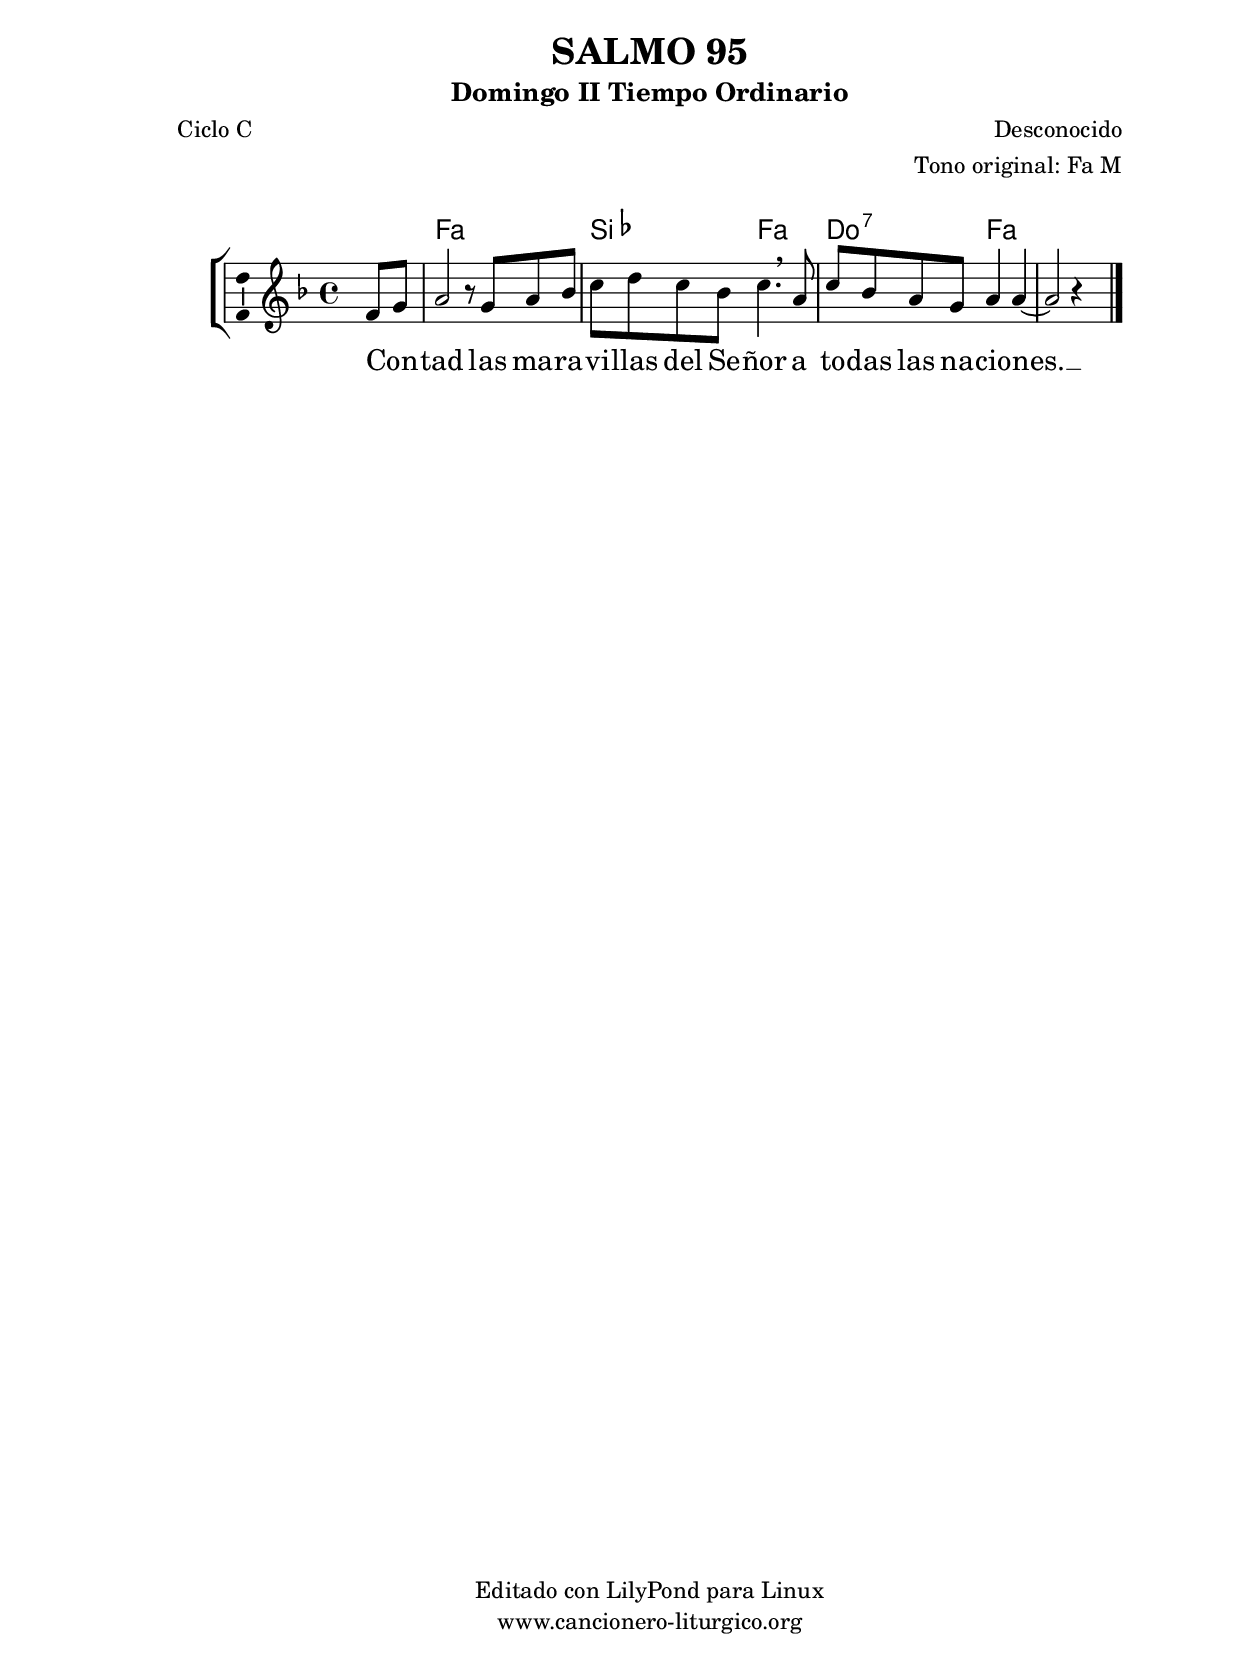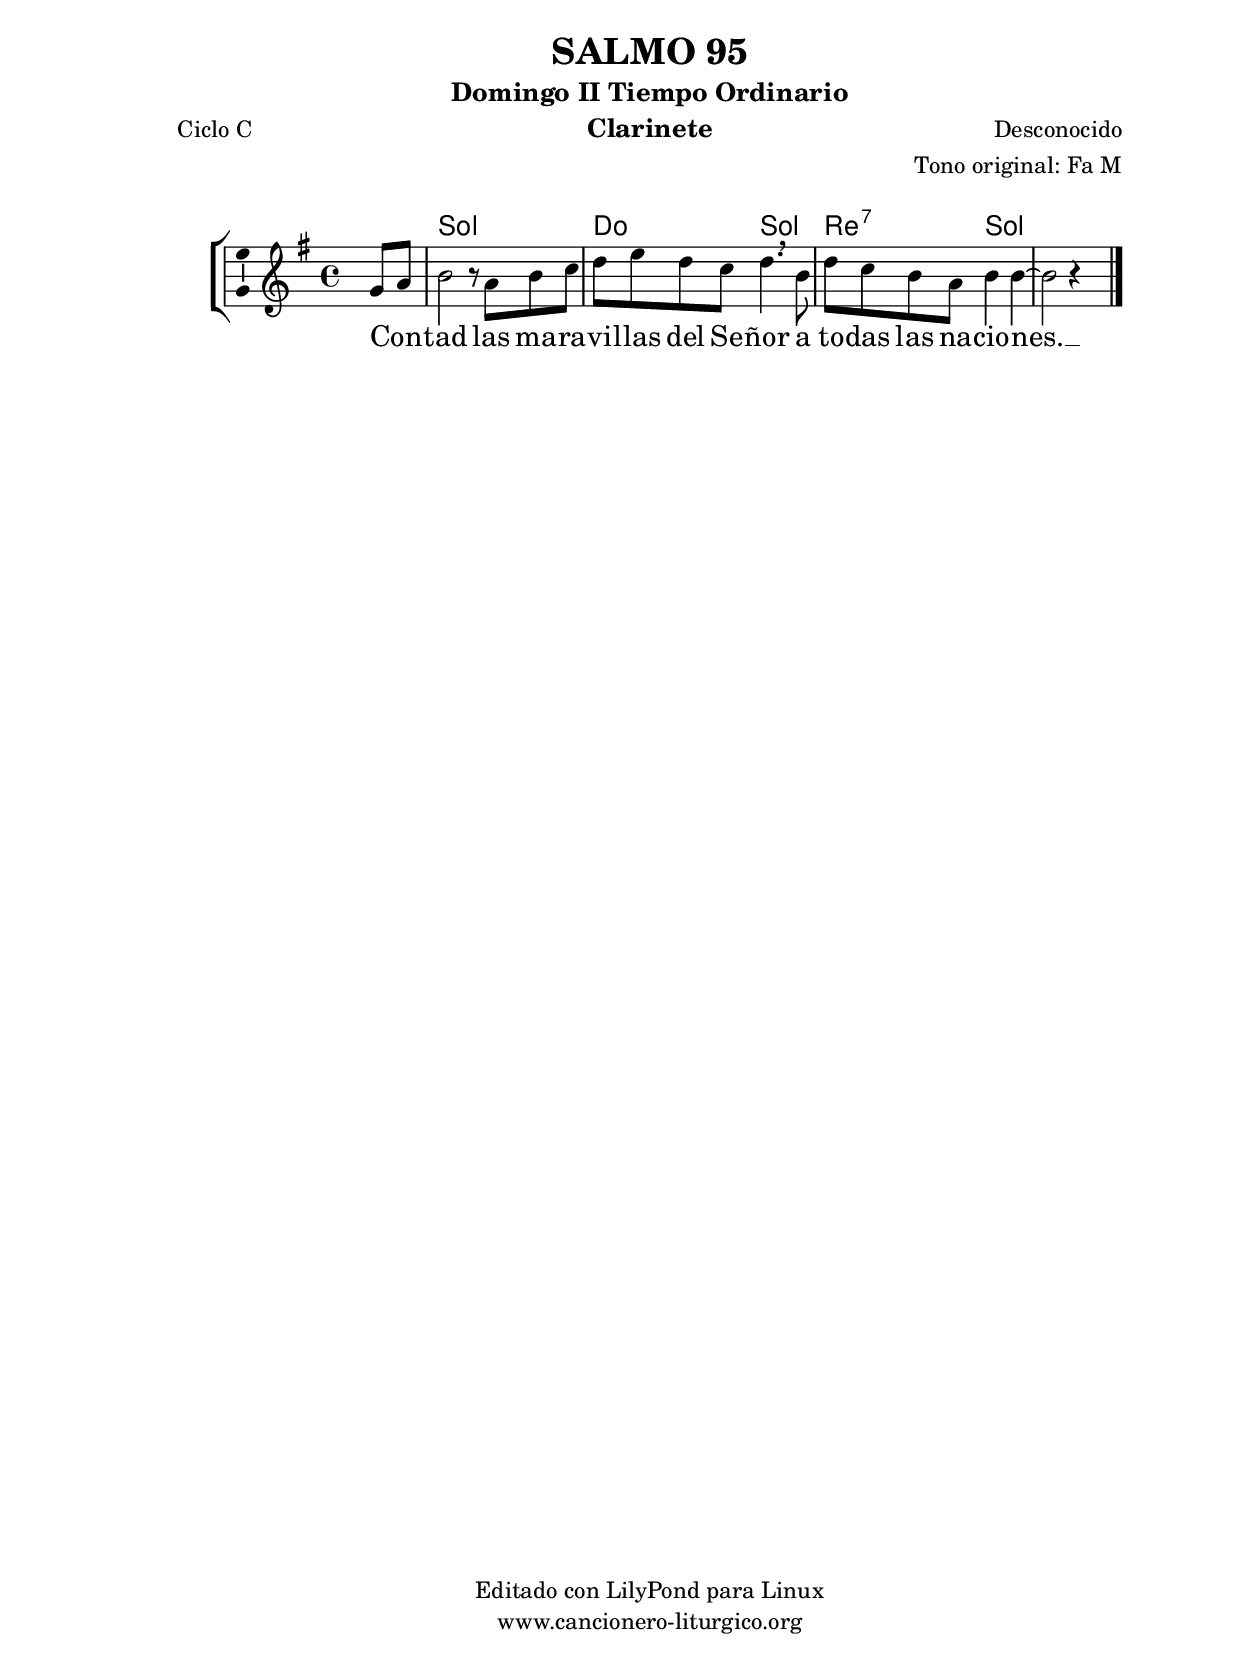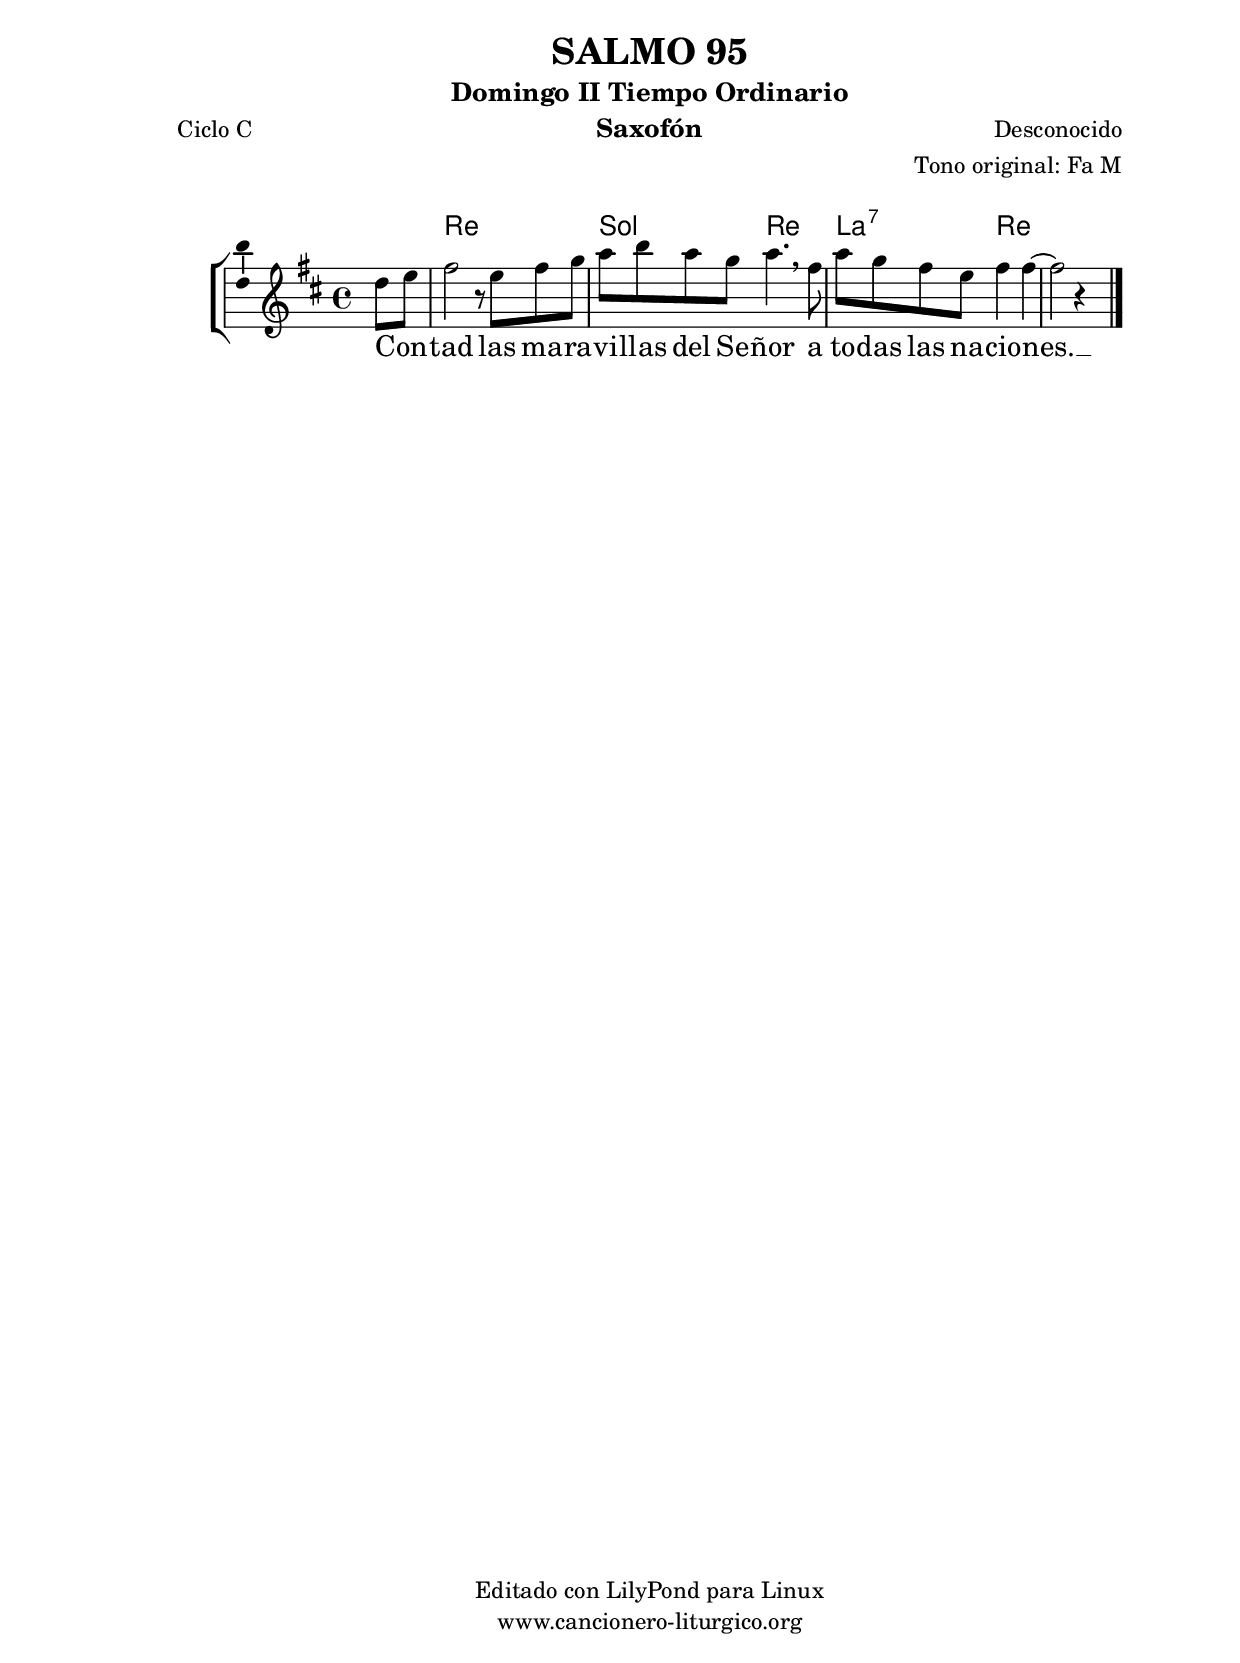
%
%para convertir .midi en .wav:
%timidity filename.midi -Ow -o finename.wav
%
%
%Para convertir de .wav a .mp3:
%lame -h -m j filename.wav
%
%
%para escuchar el midi:
%timidity nombrefichero.midi
%


%versión de lilypond para la que se ha escrito esta partitura:
\version "2.16.0"

	%Tamaño papel
	#(set-default-paper-size "a4")
	%Tamaño partitura
	#(set-global-staff-size 20)
	%No responde al pulsar sobre una nota
	#(ly:set-option 'point-and-click #f)

%parámetros del encabezamiento:
\header {
	title = "SALMO 95"
	subtitle = "Domingo II Tiempo Ordinario"
	composer = "Desconocido"
	poet = "Ciclo C"
	meter = ""
	arranger = "Tono original: Fa M"
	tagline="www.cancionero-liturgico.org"
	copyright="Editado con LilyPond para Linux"
	}

%parámetros asociados al papel:
\paper  {
	oddHeaderMarkup = \markup {\fill-line { \on-the-fly #not-first-page \fromproperty #'header:title \on-the-fly #not-first-page \fromproperty #'header:composer }}
	evenHeaderMarkup = \markup {\fill-line { \fromproperty #'header:composer \fromproperty #'header:title }}
	#(set-paper-size "a4")
	print-page-number = ##f
	first-page-number = 1
	print-first-page-number = ##f
%	head-separation = 3.0 \cm
	top-margin = 2.0 \cm
	bottom-margin = 0.5\cm
%%%	bottom-margin = -1.0\cm
	left-margin = 3.0 \cm
	line-width = 16.0 \cm 
	indent = 8\mm
	interscoreline = 2.\mm
	between-system-space = 15\mm
%	para que las partituras no llenen la hoja:
	ragged-bottom = ##t
%	idem para la última hoja:
	ragged-last-bottom = ##f
%	para que las partituras llenen el ancho del papel:
	ragged-last = ##f
	after-title-space = 2.5 \cm
%page-count=1
%system-count=8

	%Flexible Vertical Spacing
%	markup-markup-spacing =
%	#'((basic-distance . 15) (minimum-distance . 15) (padding . 3))
	markup-system-spacing =
	#'((basic-distance . 15) (minimum-distance . 15) (padding . 3))
	system-system-spacing =
	#'((basic-distance . 15) (minimum-distance . 15) (padding . 3))
	score-system-spacing =
	#'((basic-distance . 15) (minimum-distance . 15) (padding . 5))
%	top-system-spacing = % header
%	#'((basic-distance . 8) (minimum-distance . 0) (padding . 3))
%	top-markup-spacing =
%	#'((basic-distance . 20) (minimum-distance . 20) (padding . 3))
	last-bottom-spacing = % footer
	#'((basic-distance . 5) (minimum-distance . 5) (padding . 3))
%	score-markup-spacing =
%	#'((basic-distance . 16) (minimum-distance . 13) (padding . 3))

	}


%parámetros que afectan a toda la partitura:
global =  {
	%clave de sol (G):
	\clef G
	%armadura:
%	\transpose e f
	\key f \major
	\tempo 4=100
	\set Score.tempoHideNote = ##t
	}


acordes = {
	\italianChords
	\chordmode {
%	\transpose e f
{
s1
f2 s bes f c:7 f s s
	}
	}
}


melodia = 
%	\transpose e f
{
	\relative c'{
	\time 4/4

s2 s4 f8 g
a2 r8 g8 a bes
c8 d c bes c4. \breathe a8
c8 bes a g a4 a~
a2 r4 s4

	\bar "|."
	}
	}


texto = \lyricmode {
Con -- _ tad las ma -- ra -- vi -- llas del Se -- ñor a to -- das las na -- cio -- nes. __
	}


acordesStaff = \context ChordNames = acordesStaff <<
	\set chordChanges = ##t
	\acordes
	>>


vozStaff = \context Voice = vozStaff
\with {\consists "Ambitus_engraver"}
<<
%	\set Staff.instrumentName = ""
%	\set Staff.shortInstrumentName = ""
%	\set Staff.midiInstrument = #"clarinet"
%	\set Staff.midiInstrument = #"cello"
%	\set Staff.midiInstrument = #"flute"
	\set Staff.midiInstrument = #"electric guitar (jazz)"
%	\set Staff.midiInstrument = #"english horn"
%	\set Staff.midiInstrument = #"violin"
%	\set Staff.midiInstrument = #"glockenspiel"
	\set Staff.midiMinimumVolume = #0.7
	\set Staff.midiMaximumVolume = #0.9
	\global
	\melodia
	>>


textoStaff = \context Lyrics = textoStaff <<
	\lyricsto vozStaff \texto
	>>

\book {
	\score {
		\context ChoirStaff {
			\override StaffGroup.SystemStartBracket #'collapse-height = #1
			\override Score.SystemStartBar #'collapse-height = #1
			<<
			\acordesStaff
			\vozStaff
			\textoStaff
			>>
			}
		\layout {
	    		\context {
				\Lyrics
				\override LyricText #'font-size = #2
				}
	   		 \context {
				\Score
				%fontSize = #3
				\override StaffSymbol #'staff-space = #(magstep +3)
				%\override Beam #'thickness = #0.55
				%\override SpacingSpanner #'spacing-increment = #1.0
				%\override Slur #'height-limit = #1.5
				}
			}
		}
	\score {
		\unfoldRepeats
		\context ChoirStaff {
			<<
			\acordesStaff
			\vozStaff
			>>
			}
		\midi {
	  		\context {
	  			\Score
				tempoWholesPerMinute = #(ly:make-moment 70 4)
				}
			}
		}
	}

%Partitura para clarinete
#(define output-suffix "C")
\book {
	\header{
		instrument = "Clarinete"
		}
	\score {
		\context ChoirStaff {
			\override StaffGroup.SystemStartBracket #'collapse-height = #1
			\override Score.SystemStartBar #'collapse-height = #1
\transpose c d
			<<
			\acordesStaff
			\vozStaff
			\textoStaff
			>>
			}
		\layout {
	    		\context {
				\Lyrics
				\override LyricText #'font-size = #2
				}
	   		 \context {
				\Score
				%fontSize = #3
				\override StaffSymbol #'staff-space = #(magstep +3)
				%\override Beam #'thickness = #0.55
				%\override SpacingSpanner #'spacing-increment = #1.0
				%\override Slur #'height-limit = #1.5
				}
			}
		}
	}

%Partitura para saxofón
#(define output-suffix "S")
\book {
	\header{
		instrument = "Saxofón"
		}
	\score {
		\context ChoirStaff {
			\override StaffGroup.SystemStartBracket #'collapse-height = #1
			\override Score.SystemStartBar #'collapse-height = #1
\transpose c a
			<<
			\acordesStaff
			\vozStaff
			\textoStaff
			>>
			}
		\layout {
	    		\context {
				\Lyrics
				\override LyricText #'font-size = #2
				}
	   		 \context {
				\Score
				%fontSize = #3
				\override StaffSymbol #'staff-space = #(magstep +3)
				%\override Beam #'thickness = #0.55
				%\override SpacingSpanner #'spacing-increment = #1.0
				%\override Slur #'height-limit = #1.5
				}
			}
		}
	}

